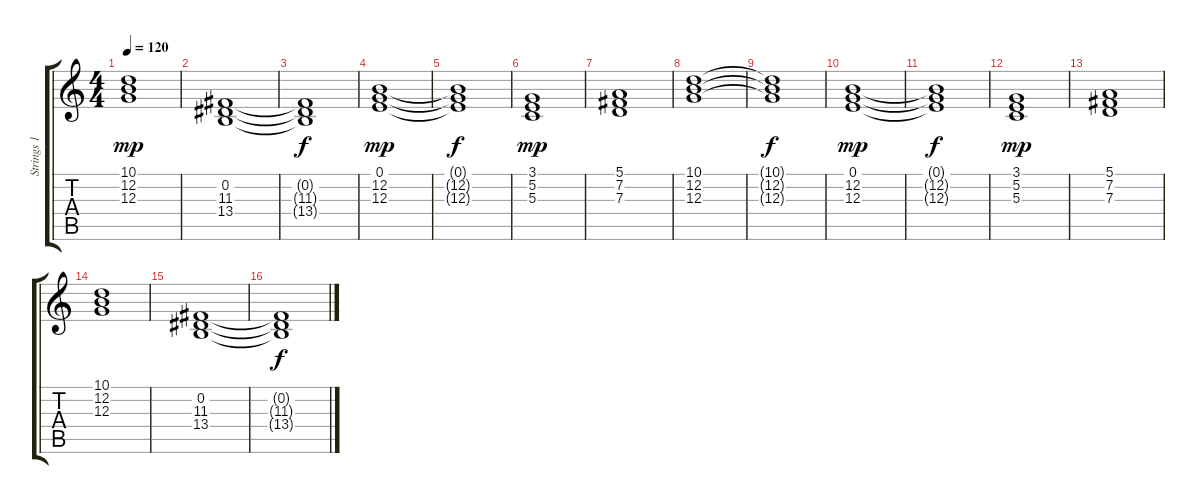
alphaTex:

\track ("Strings 1" "Strings 1") {instrument stringensemble1}
\staff {score tabs}
\tuning (E4 B3 G3 D3 A2 E2) {hide}
\ts (4 4)
\tempo 120
\clef g2
\ks c
(10.1 12.2 12.3).1{dy mp} |
(0.2 11.3 13.4).1 |
(0.2{t} 11.3{t} 13.4{t}).1{dy f} |
(0.1 12.2 12.3).1{dy mp} |
(0.1{t} 12.2{t} 12.3{t}).1{dy f} |
(3.1 5.2 5.3).1{dy mp} |
(5.1 7.2 7.3).1 |
(10.1 12.2 12.3).1 |
(10.1{t} 12.2{t} 12.3{t}).1{dy f} |
(0.1 12.2 12.3).1{dy mp} |
(0.1{t} 12.2{t} 12.3{t}).1{dy f} |
(3.1 5.2 5.3).1{dy mp} |
(5.1 7.2 7.3).1 |
(10.1 12.2 12.3).1 |
(0.2 11.3 13.4).1 |
(0.2{t} 11.3{t} 13.4{t}).1{dy f}
